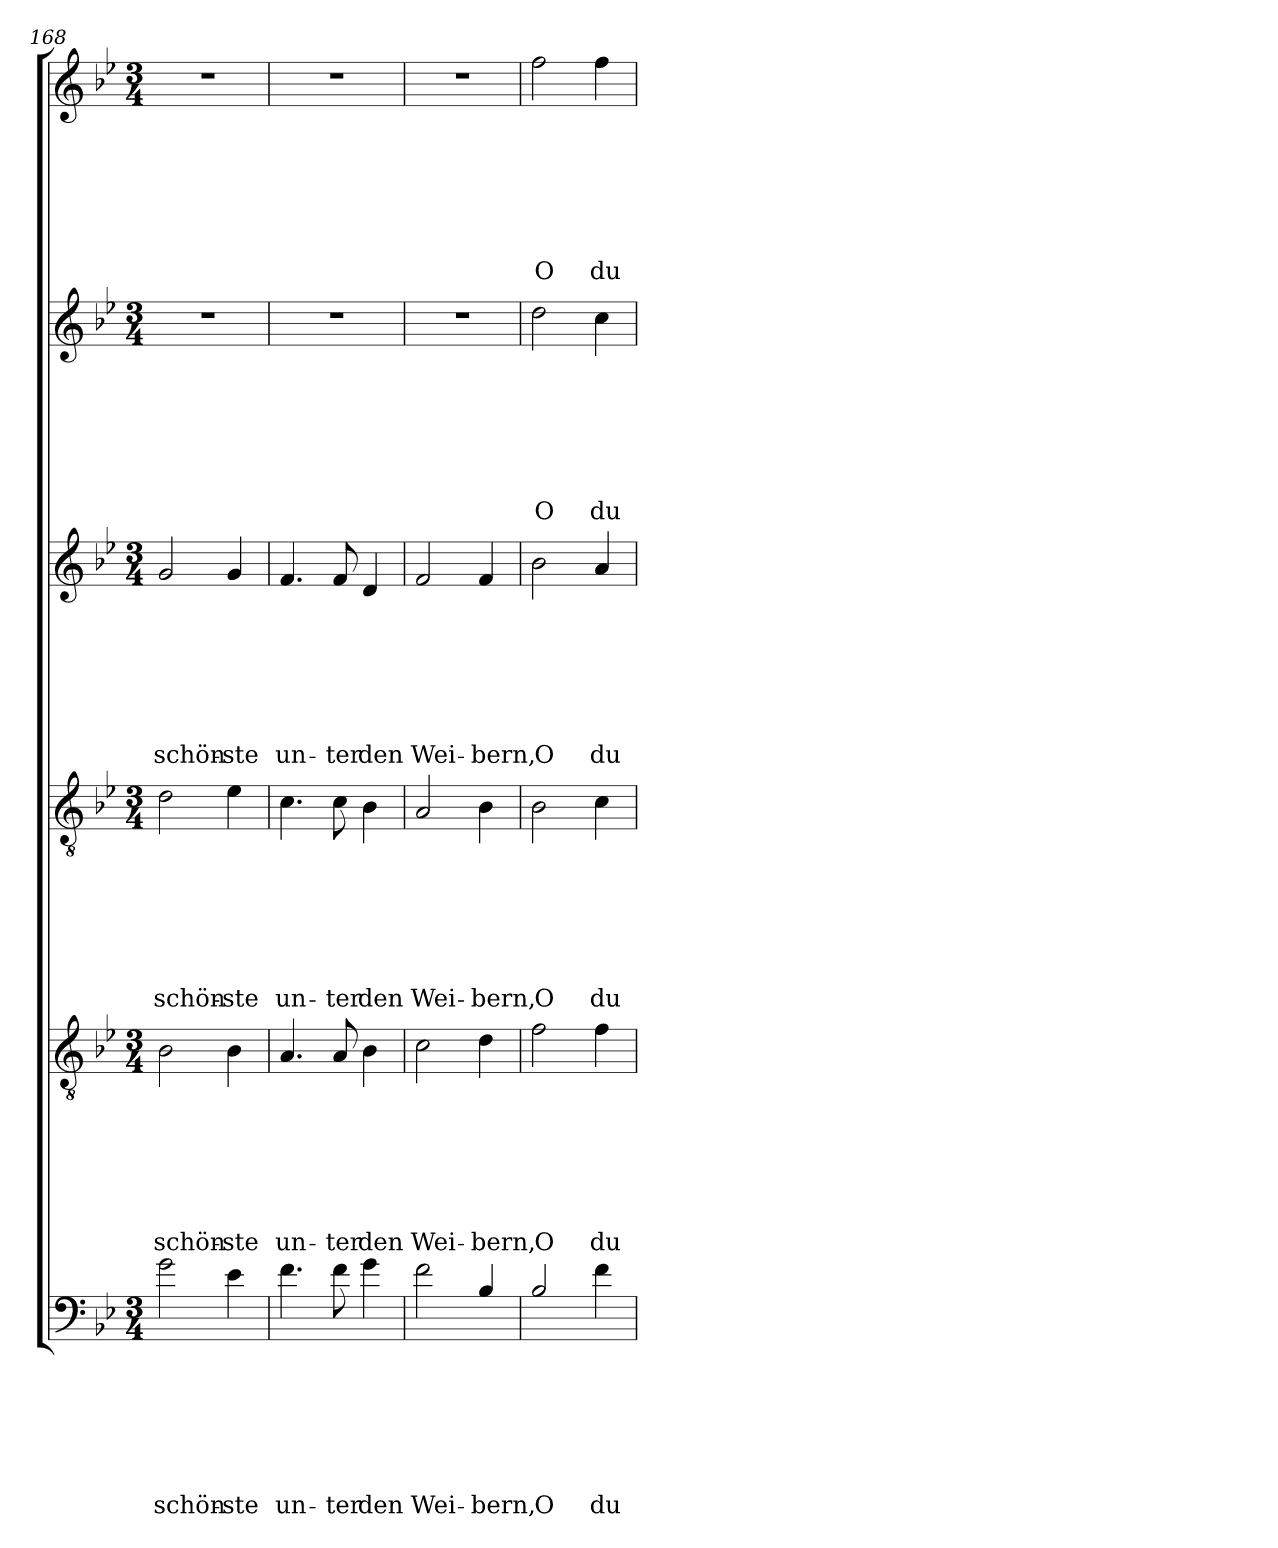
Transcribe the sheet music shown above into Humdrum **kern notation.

**kern	**text	**text	**text	**text	**text	**text	**text	**kern	**text	**text	**text	**text	**text	**text	**text	**kern	**text	**text	**text	**text	**text	**text	**text	**kern	**text	**text	**text	**text	**text	**text	**text	**kern	**text	**text	**text	**text	**text	**text	**text	**kern	**text	**text	**text	**text	**text	**text	**text
*part6	*part6	*part6	*part6	*part6	*part6	*part6	*part6	*part5	*part5	*part5	*part5	*part5	*part5	*part5	*part5	*part4	*part4	*part4	*part4	*part4	*part4	*part4	*part4	*part3	*part3	*part3	*part3	*part3	*part3	*part3	*part3	*part2	*part2	*part2	*part2	*part2	*part2	*part2	*part2	*part1	*part1	*part1	*part1	*part1	*part1	*part1	*part1
*staff6	*staff6	*staff6	*staff6	*staff6	*staff6	*staff6	*staff6	*staff5	*staff5	*staff5	*staff5	*staff5	*staff5	*staff5	*staff5	*staff4	*staff4	*staff4	*staff4	*staff4	*staff4	*staff4	*staff4	*staff3	*staff3	*staff3	*staff3	*staff3	*staff3	*staff3	*staff3	*staff2	*staff2	*staff2	*staff2	*staff2	*staff2	*staff2	*staff2	*staff1	*staff1	*staff1	*staff1	*staff1	*staff1	*staff1	*staff1
*clefF4	*	*	*	*	*	*	*	*clefGv2	*	*	*	*	*	*	*	*clefGv2	*	*	*	*	*	*	*	*clefG2	*	*	*	*	*	*	*	*clefG2	*	*	*	*	*	*	*	*clefG2	*	*	*	*	*	*	*
*ITrd8c14	*	*	*	*	*	*	*	*	*	*	*	*	*	*	*	*	*	*	*	*	*	*	*	*	*	*	*	*	*	*	*	*	*	*	*	*	*	*	*	*	*	*	*	*	*	*	*
*k[b-e-]	*	*	*	*	*	*	*	*k[b-e-]	*	*	*	*	*	*	*	*k[b-e-]	*	*	*	*	*	*	*	*k[b-e-]	*	*	*	*	*	*	*	*k[b-e-]	*	*	*	*	*	*	*	*k[b-e-]	*	*	*	*	*	*	*
*B-:	*	*	*	*	*	*	*	*B-:	*	*	*	*	*	*	*	*B-:	*	*	*	*	*	*	*	*B-:	*	*	*	*	*	*	*	*B-:	*	*	*	*	*	*	*	*B-:	*	*	*	*	*	*	*
*M3/4	*	*	*	*	*	*	*	*M3/4	*	*	*	*	*	*	*	*M3/4	*	*	*	*	*	*	*	*M3/4	*	*	*	*	*	*	*	*M3/4	*	*	*	*	*	*	*	*M3/4	*	*	*	*	*	*	*
=168	=168	=168	=168	=168	=168	=168	=168	=168	=168	=168	=168	=168	=168	=168	=168	=168	=168	=168	=168	=168	=168	=168	=168	=168	=168	=168	=168	=168	=168	=168	=168	=168	=168	=168	=168	=168	=168	=168	=168	=168	=168	=168	=168	=168	=168	=168	=168
!	!	!	!	!	!	!	!LO:LY:b	!	!	!	!	!	!	!	!LO:LY:b	!	!	!	!	!	!	!	!LO:LY:b	!	!	!	!	!	!	!	!LO:LY:b	!	!	!	!	!	!	!	!	!	!	!	!	!	!	!	!
2G\	.	.	.	.	.	.	schön-	2B-\	.	.	.	.	.	.	schön-	2d\	.	.	.	.	.	.	schön-	2g/	.	.	.	.	.	.	schön-	2.r	.	.	.	.	.	.	.	2.r	.	.	.	.	.	.	.
!	!	!	!	!	!	!	!LO:LY:b	!	!	!	!	!	!	!	!LO:LY:b	!	!	!	!	!	!	!	!LO:LY:b	!	!	!	!	!	!	!	!LO:LY:b	!	!	!	!	!	!	!	!	!	!	!	!	!	!	!	!
4E-\	.	.	.	.	.	.	-ste	4B-\	.	.	.	.	.	.	-ste	4e-\	.	.	.	.	.	.	-ste	4g/	.	.	.	.	.	.	-ste	.	.	.	.	.	.	.	.	.	.	.	.	.	.	.	.
=169	=169	=169	=169	=169	=169	=169	=169	=169	=169	=169	=169	=169	=169	=169	=169	=169	=169	=169	=169	=169	=169	=169	=169	=169	=169	=169	=169	=169	=169	=169	=169	=169	=169	=169	=169	=169	=169	=169	=169	=169	=169	=169	=169	=169	=169	=169	=169
!	!	!	!	!	!	!	!LO:LY:b	!	!	!	!	!	!	!	!LO:LY:b	!	!	!	!	!	!	!	!LO:LY:b	!	!	!	!	!	!	!	!LO:LY:b	!	!	!	!	!	!	!	!	!	!	!	!	!	!	!	!
4.F\	.	.	.	.	.	.	un-	4.A/	.	.	.	.	.	.	un-	4.c\	.	.	.	.	.	.	un-	4.f/	.	.	.	.	.	.	un-	2.r	.	.	.	.	.	.	.	2.r	.	.	.	.	.	.	.
!	!	!	!	!	!	!	!LO:LY:b	!	!	!	!	!	!	!	!LO:LY:b	!	!	!	!	!	!	!	!LO:LY:b	!	!	!	!	!	!	!	!LO:LY:b	!	!	!	!	!	!	!	!	!	!	!	!	!	!	!	!
8F\	.	.	.	.	.	.	-ter	8A/	.	.	.	.	.	.	-ter	8c\	.	.	.	.	.	.	-ter	8f/	.	.	.	.	.	.	-ter	.	.	.	.	.	.	.	.	.	.	.	.	.	.	.	.
!	!	!	!	!	!	!	!LO:LY:b	!	!	!	!	!	!	!	!LO:LY:b	!	!	!	!	!	!	!	!LO:LY:b	!	!	!	!	!	!	!	!LO:LY:b	!	!	!	!	!	!	!	!	!	!	!	!	!	!	!	!
4G\	.	.	.	.	.	.	den	4B-\	.	.	.	.	.	.	den	4B-\	.	.	.	.	.	.	den	4d/	.	.	.	.	.	.	den	.	.	.	.	.	.	.	.	.	.	.	.	.	.	.	.
=170	=170	=170	=170	=170	=170	=170	=170	=170	=170	=170	=170	=170	=170	=170	=170	=170	=170	=170	=170	=170	=170	=170	=170	=170	=170	=170	=170	=170	=170	=170	=170	=170	=170	=170	=170	=170	=170	=170	=170	=170	=170	=170	=170	=170	=170	=170	=170
!	!	!	!	!	!	!	!LO:LY:b	!	!	!	!	!	!	!	!LO:LY:b	!	!	!	!	!	!	!	!LO:LY:b	!	!	!	!	!	!	!	!LO:LY:b	!	!	!	!	!	!	!	!	!	!	!	!	!	!	!	!
2F\	.	.	.	.	.	.	Wei-	2c\	.	.	.	.	.	.	Wei-	2A/	.	.	.	.	.	.	Wei-	2f/	.	.	.	.	.	.	Wei-	2.r	.	.	.	.	.	.	.	2.r	.	.	.	.	.	.	.
!	!	!	!	!	!	!	!LO:LY:b	!	!	!	!	!	!	!	!LO:LY:b	!	!	!	!	!	!	!	!LO:LY:b	!	!	!	!	!	!	!	!LO:LY:b	!	!	!	!	!	!	!	!	!	!	!	!	!	!	!	!
4BB-/	.	.	.	.	.	.	-bern,	4d\	.	.	.	.	.	.	-bern,	4B-\	.	.	.	.	.	.	-bern,	4f/	.	.	.	.	.	.	-bern,	.	.	.	.	.	.	.	.	.	.	.	.	.	.	.	.
=171	=171	=171	=171	=171	=171	=171	=171	=171	=171	=171	=171	=171	=171	=171	=171	=171	=171	=171	=171	=171	=171	=171	=171	=171	=171	=171	=171	=171	=171	=171	=171	=171	=171	=171	=171	=171	=171	=171	=171	=171	=171	=171	=171	=171	=171	=171	=171
!	!	!	!	!	!	!	!LO:LY:b	!	!	!	!	!	!	!	!LO:LY:b	!	!	!	!	!	!	!	!LO:LY:b	!	!	!	!	!	!	!	!LO:LY:b	!	!	!	!	!	!	!	!LO:LY:b	!	!	!	!	!	!	!	!LO:LY:b
2BB-/	.	.	.	.	.	.	O	2f\	.	.	.	.	.	.	O	2B-\	.	.	.	.	.	.	O	2b-\	.	.	.	.	.	.	O	2dd\	.	.	.	.	.	.	O	2ff\	.	.	.	.	.	.	O
!	!	!	!	!	!	!	!LO:LY:b	!	!	!	!	!	!	!	!LO:LY:b	!	!	!	!	!	!	!	!LO:LY:b	!	!	!	!	!	!	!	!LO:LY:b	!	!	!	!	!	!	!	!LO:LY:b	!	!	!	!	!	!	!	!LO:LY:b
4F\	.	.	.	.	.	.	du	4f\	.	.	.	.	.	.	du	4c\	.	.	.	.	.	.	du	4a/	.	.	.	.	.	.	du	4cc\	.	.	.	.	.	.	du	4ff\	.	.	.	.	.	.	du
=	=	=	=	=	=	=	=	=	=	=	=	=	=	=	=	=	=	=	=	=	=	=	=	=	=	=	=	=	=	=	=	=	=	=	=	=	=	=	=	=	=	=	=	=	=	=	=
*-	*-	*-	*-	*-	*-	*-	*-	*-	*-	*-	*-	*-	*-	*-	*-	*-	*-	*-	*-	*-	*-	*-	*-	*-	*-	*-	*-	*-	*-	*-	*-	*-	*-	*-	*-	*-	*-	*-	*-	*-	*-	*-	*-	*-	*-	*-	*-
